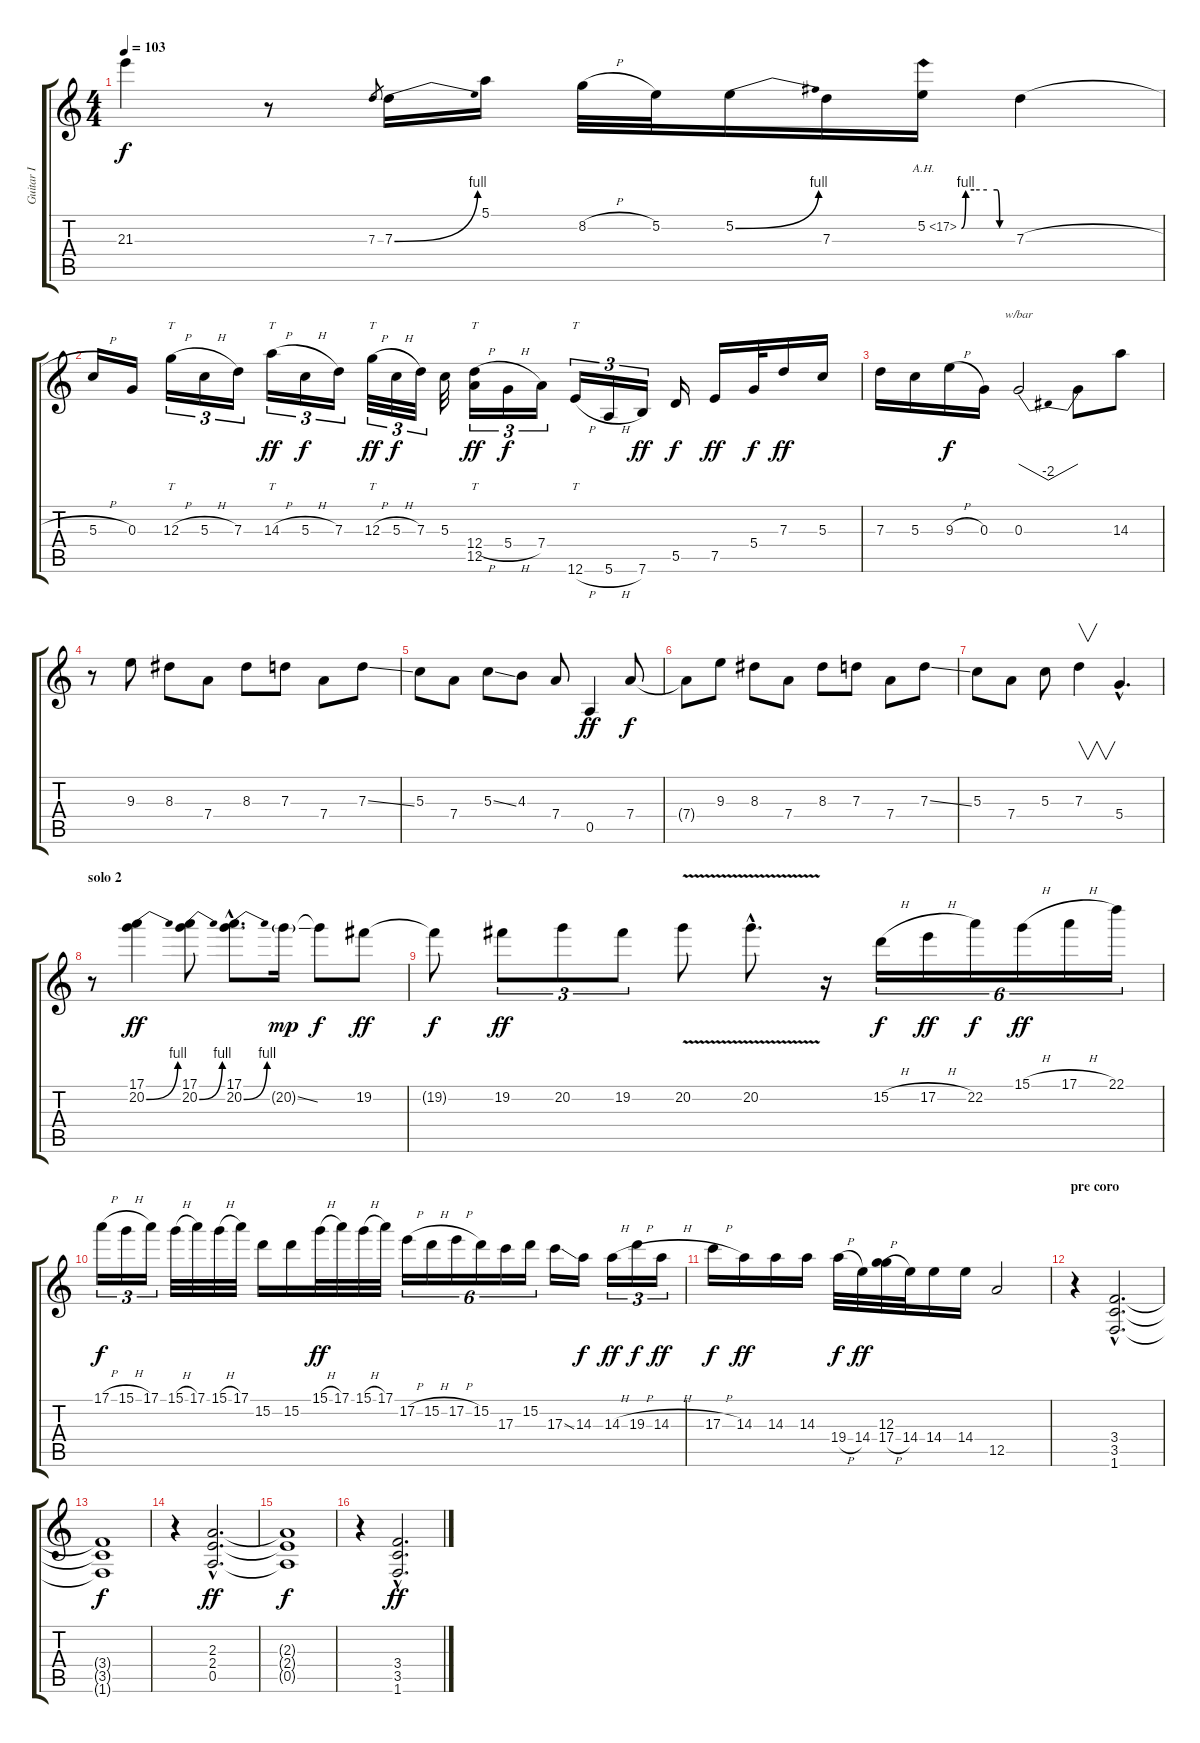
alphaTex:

\track ("Guitar I" "Guitar I") {instrument overdrivenguitar}
\staff {score tabs}
\tuning (E4 B3 G3 D3 A2 E2) {hide}
\ts (4 4)
\tempo 103
\clef g2
\ks c
21.3{t}.4{dy f} r.8 7.3.8{gr} 7.3{be (bend 0 0 60 4)}.16 5.1.16 8.2{h}.32 5.2.32 5.2{be (bend 0 0 60 4)}.16 7.3.16 5.2{be (custom 0 0 5 4 15 4 30 4 42 4 45 0 60 0) ah 12}.16 7.3{h}.4 |
5.3{h}.16 0.3.16 12.3{h}.16{tt tu (3 2)} 5.3{h}.16{tu (3 2)} 7.3.16{tu (3 2)} 14.3{h}.16{tt tu (3 2) dy ff} 5.3{h}.16{tu (3 2) dy f} 7.3.16{tu (3 2)} 12.3{h}.32{tt tu (3 2) dy ff} 5.3{h}.32{tu (3 2) dy f} 7.3.32{tu (3 2)} 5.3.32 (12.4{h} 12.5).16{tt tu (3 2) dy ff} 5.4{h}.16{tu (3 2) dy f} 7.4.16{tu (3 2)} 12.6{h}.16{tt tu (3 2)} 5.6{h}.16{tu (3 2)} 7.6.16{tu (3 2) dy ff} 5.5.16{dy f} 7.5.16{dy ff} 5.4.32{dy f} 7.3.16{dy ff} 5.3.16 |
7.3.16 5.3.16 9.3{h}.16{dy f} 0.3.16 0.3.2{tbe (dip default 0 0 30 -8 60 0)} 0.3{t}.8 14.3.8 |
r.8 9.3.8 8.3.8 7.4.8 8.3.8 7.3.8 7.4.8 7.3{ss}.8 |
5.3.8 7.4.8 5.3{ss}.8 4.3.8 7.4.8 0.5.4{dy ff} 7.4.8{dy f} |
7.4{t}.8 9.3.8 8.3.8 7.4.8 8.3.8 7.3.8 7.4.8 7.3{ss}.8 |
5.3.8 7.4.8 5.3.8 7.3.4{v} 5.4{hac}.4{d} |
\section ("" "solo 2")
r.8 (17.1 20.2{be (bend 0 0 60 4)}).4{dy ff} (17.1 20.2{be (bend 0 0 60 4)}).8 (17.1{hac} 20.2{be (bend 0 0 60 4) hac}).8{d} 20.2{ss g}.16{dy mp} 20.2{t}.8{dy f} 19.2.8{dy ff} |
19.2{t}.8{dy f} 19.2.8{tu (3 2) dy ff} 20.2.8{tu (3 2)} 19.2.8{tu (3 2)} 20.2{v}.8 20.2{v hac}.8{d} r.16 15.2{h}.16{tu (6 4) dy f} 17.2{h}.16{tu (6 4) dy ff} 22.2.16{tu (6 4) dy f} 15.1{h}.16{tu (6 4) dy ff} 17.1{h}.16{tu (6 4)} 22.1.16{tu (6 4)} |
17.1{h}.16{tu (3 2) dy f} 15.1{h}.16{tu (3 2)} 17.1.16{tu (3 2)} 15.1{h}.32 17.1.32 15.1{h}.32 17.1.32 15.2.16 15.2.16 15.1{h}.32{dy ff} 17.1.32 15.1{h}.32 17.1.32 17.2{h}.16{tu (6 4)} 15.2{h}.16{tu (6 4)} 17.2{h}.16{tu (6 4)} 15.2.16{tu (6 4)} 17.3.16{tu (6 4)} 15.2.16{tu (6 4)} 17.3{ss}.16 14.3.16{dy f} 14.3{h}.16{tu (3 2) dy ff} 19.3{h}.16{tu (3 2) dy f} 14.3{h}.16{tu (3 2) dy ff} |
17.3{h}.16{dy f} 14.3.16{dy ff} 14.3.16 14.3.16 19.4{h}.32{dy f} 14.4.32{dy ff} (12.3 17.4{h}).32 14.4.32 14.4.16 14.4.16 12.5.2 |
\section ("" "pre coro")
r.4 (3.4{hac} 3.5{hac} 1.6{hac}).2{d} |
(3.4{t} 3.5{t} 1.6{t}).1{dy f} |
r.4 (2.3{hac} 2.4{hac} 0.5{hac}).2{d dy ff} |
(2.3{t} 2.4{t} 0.5{t}).1{dy f} |
r.4 (3.4{hac} 3.5{hac} 1.6{hac}).2{d dy ff}
